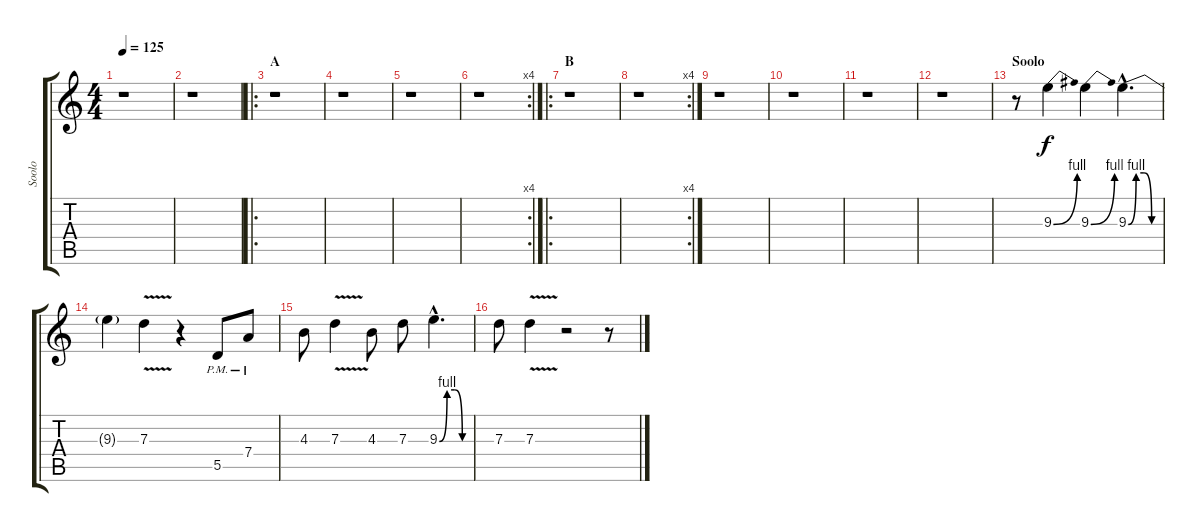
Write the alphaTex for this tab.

\track ("Soolo" "Soolo") {instrument distortionguitar}
\staff {score tabs}
\tuning (E4 B3 G3 D3 A2 E2) {hide}
\ts (4 4)
\tempo 125
\clef g2
\ks c
r.1{dy f} |
r.1 |
\ro
\section ("" "A")
r.1 |
r.1 |
r.1 |
\rc 4
r.1 |
\ro
\section ("" "B")
r.1 |
\rc 4
r.1 |
r.1 |
r.1 |
r.1 |
r.1 |
\section ("" "Soolo")
r.8 9.3{be (bend 0 0 60 4)}.4 9.3{be (bend 0 0 60 4)}.4 9.3{be (custom 0 0 15 4 30 4 45 0 60 0) hac}.4{d} |
9.3{t}.4 7.3{v}.4 r.4 5.5{pm}.8 7.4{pm}.8 |
4.3.8 7.3{v}.4 4.3.8 7.3.8 9.3{be (custom 0 0 15 4 30 4 45 0 60 0) hac}.4{d} |
7.3.8 7.3{v}.4 r.2 r.8
